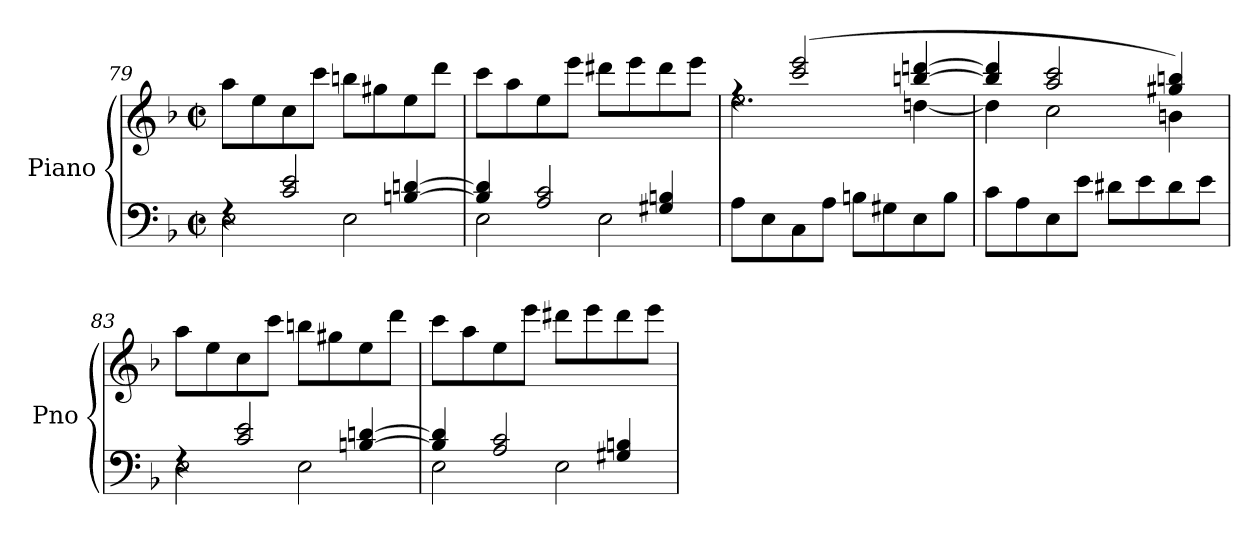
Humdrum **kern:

**kern	**kern
*part1	*part1
*staff2	*staff1
*I"Piano	*
*I'Pno	*
*clefF4	*clefG2
*k[b-]	*k[b-]
*M4/4	*M4/4
*met(c|)	*met(c|)
=79	=79
*^	*
4rF	2E\	8aa\L
.	.	8ee\
2c/ 2e/	.	8cc\
.	.	8ccc\J
.	2E\	8bbn\L
.	.	8gg#X\
[4Bn/ [4dn/	.	8ee\
.	.	8ddd\J
=80	=80	=80
4B/] 4d/]	2E\	8ccc\L
.	.	8aa\
2A/ 2c/	.	8ee\
.	.	8eee\J
.	2E\	8ddd#X\L
.	.	8eee\
4G#X/ 4Bn/	.	8ddd#\
.	.	8eee\J
*v	*v	*
=81	=81
*	*^
8A\L	4rff	2.ee\
8E\	.	.
8C\	(2ccc/ 2eee/	.
8A\J	.	.
8Bn\L	.	.
8G#X\	.	.
8E\	[4bbn/ [4dddn/	[4ddn\
8B\J	.	.
!!LO:LB:g=z	!!
=82	=82	=82
8c\L	4bb/] 4ddd/]	4ddn\]
8A\	.	.
8E\	2aa/ 2ccc/	2cc\
8e\J	.	.
8d#X\L	.	.
8e\	.	.
8d#\	4gg#X/ 4bbn/)	4bn\
8e\J	.	.
*	*v	*v
=83	=83
*^	*
4rF	2E\	8aa\L
.	.	8ee\
2c/ 2e/	.	8cc\
.	.	8ccc\J
.	2E\	8bbn\L
.	.	8gg#X\
[4Bn/ [4dn/	.	8ee\
.	.	8ddd\J
=84	=84	=84
4B/] 4d/]	2E\	8ccc\L
.	.	8aa\
2A/ 2c/	.	8ee\
.	.	8eee\J
.	2E\	8ddd#X\L
.	.	8eee\
4G#X/ 4Bn/	.	8ddd#\
.	.	8eee\J
*v	*v	*
=	=
*-	*-
